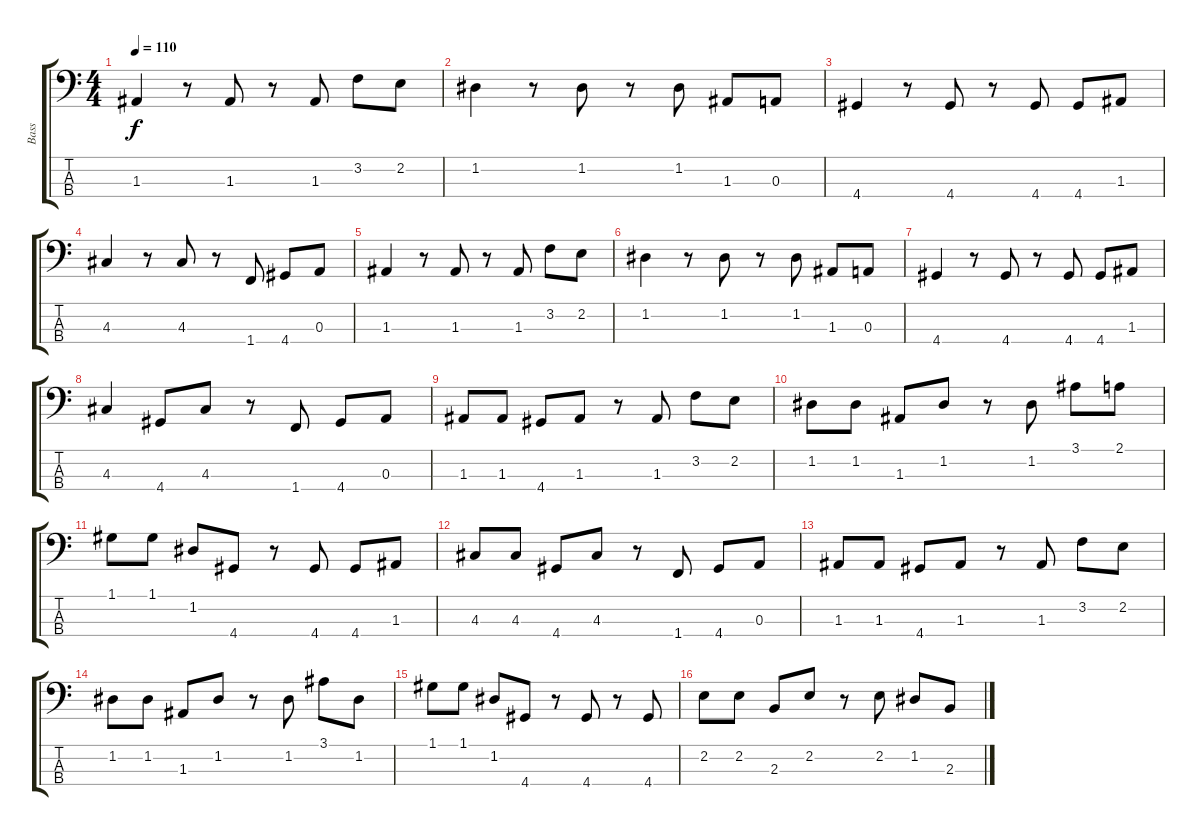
\track ("Bass" "Bass") {instrument electricbassfinger}
\staff {score tabs}
\tuning (G2 D2 A1 E1) {hide}
\ts (4 4)
\tempo 110
\clef f4
\ks c
1.3.4{dy f} r.8 1.3.8 r.8 1.3.8 3.2.8 2.2.8 |
1.2.4 r.8 1.2.8 r.8 1.2.8 1.3.8 0.3.8 |
4.4.4 r.8 4.4.8 r.8 4.4.8 4.4.8 1.3.8 |
4.3.4 r.8 4.3.8 r.8 1.4.8 4.4.8 0.3.8 |
1.3.4 r.8 1.3.8 r.8 1.3.8 3.2.8 2.2.8 |
1.2.4 r.8 1.2.8 r.8 1.2.8 1.3.8 0.3.8 |
4.4.4 r.8 4.4.8 r.8 4.4.8 4.4.8 1.3.8 |
4.3.4 4.4.8 4.3.8 r.8 1.4.8 4.4.8 0.3.8 |
1.3.8 1.3.8 4.4.8 1.3.8 r.8 1.3.8 3.2.8 2.2.8 |
1.2.8 1.2.8 1.3.8 1.2.8 r.8 1.2.8 3.1.8 2.1.8 |
1.1.8 1.1.8 1.2.8 4.4.8 r.8 4.4.8 4.4.8 1.3.8 |
4.3.8 4.3.8 4.4.8 4.3.8 r.8 1.4.8 4.4.8 0.3.8 |
1.3.8 1.3.8 4.4.8 1.3.8 r.8 1.3.8 3.2.8 2.2.8 |
1.2.8 1.2.8 1.3.8 1.2.8 r.8 1.2.8 3.1.8 1.2.8 |
1.1.8 1.1.8 1.2.8 4.4.8 r.8 4.4.8 r.8 4.4.8 |
2.2.8 2.2.8 2.3.8 2.2.8 r.8 2.2.8 1.2.8 2.3.8
